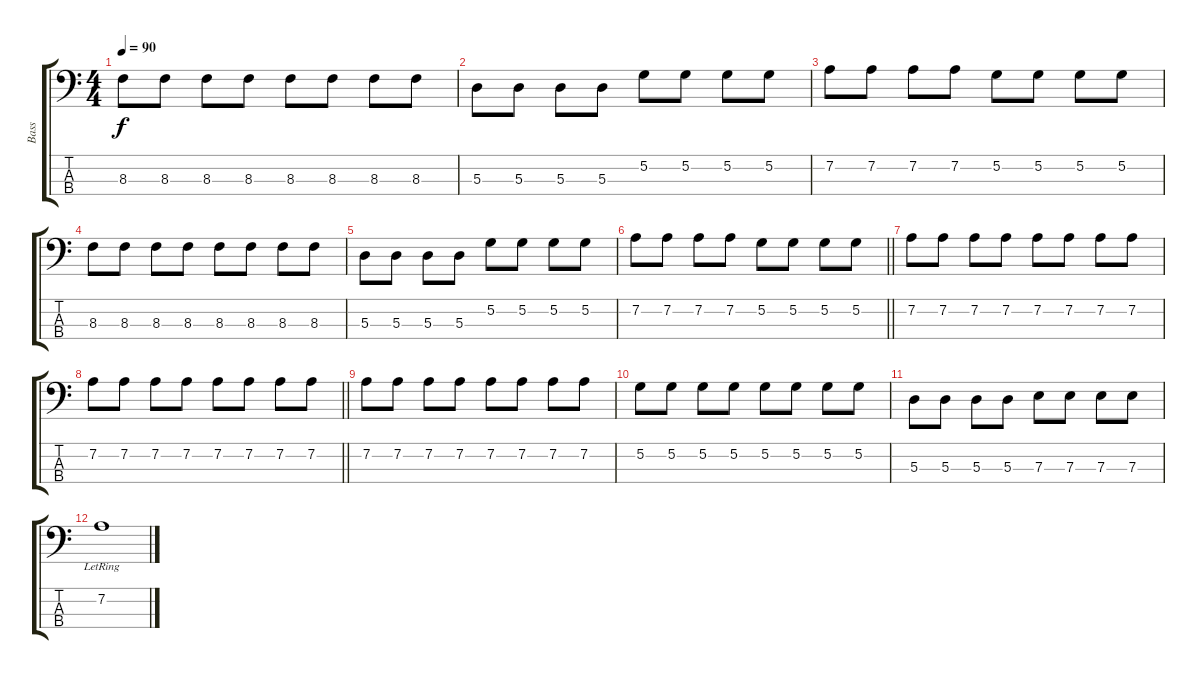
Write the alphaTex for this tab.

\track ("Bass" "Bass") {instrument electricbassfinger}
\staff {score tabs}
\tuning (G2 D2 A1 E1) {hide}
\ts (4 4)
\tempo 90
\clef f4
\ks c
8.3.8{dy f} 8.3.8 8.3.8 8.3.8 8.3.8 8.3.8 8.3.8 8.3.8 |
5.3.8 5.3.8 5.3.8 5.3.8 5.2.8 5.2.8 5.2.8 5.2.8 |
7.2.8 7.2.8 7.2.8 7.2.8 5.2.8 5.2.8 5.2.8 5.2.8 |
8.3.8 8.3.8 8.3.8 8.3.8 8.3.8 8.3.8 8.3.8 8.3.8 |
5.3.8 5.3.8 5.3.8 5.3.8 5.2.8 5.2.8 5.2.8 5.2.8 |
\barLineRight lightlight
7.2.8 7.2.8 7.2.8 7.2.8 5.2.8 5.2.8 5.2.8 5.2.8 |
7.2.8 7.2.8 7.2.8 7.2.8 7.2.8 7.2.8 7.2.8 7.2.8 |
\barLineRight lightlight
7.2.8 7.2.8 7.2.8 7.2.8 7.2.8 7.2.8 7.2.8 7.2.8 |
7.2.8 7.2.8 7.2.8 7.2.8 7.2.8 7.2.8 7.2.8 7.2.8 |
5.2.8 5.2.8 5.2.8 5.2.8 5.2.8 5.2.8 5.2.8 5.2.8 |
5.3.8 5.3.8 5.3.8 5.3.8 7.3.8 7.3.8 7.3.8 7.3.8 |
7.2{lr}.1
